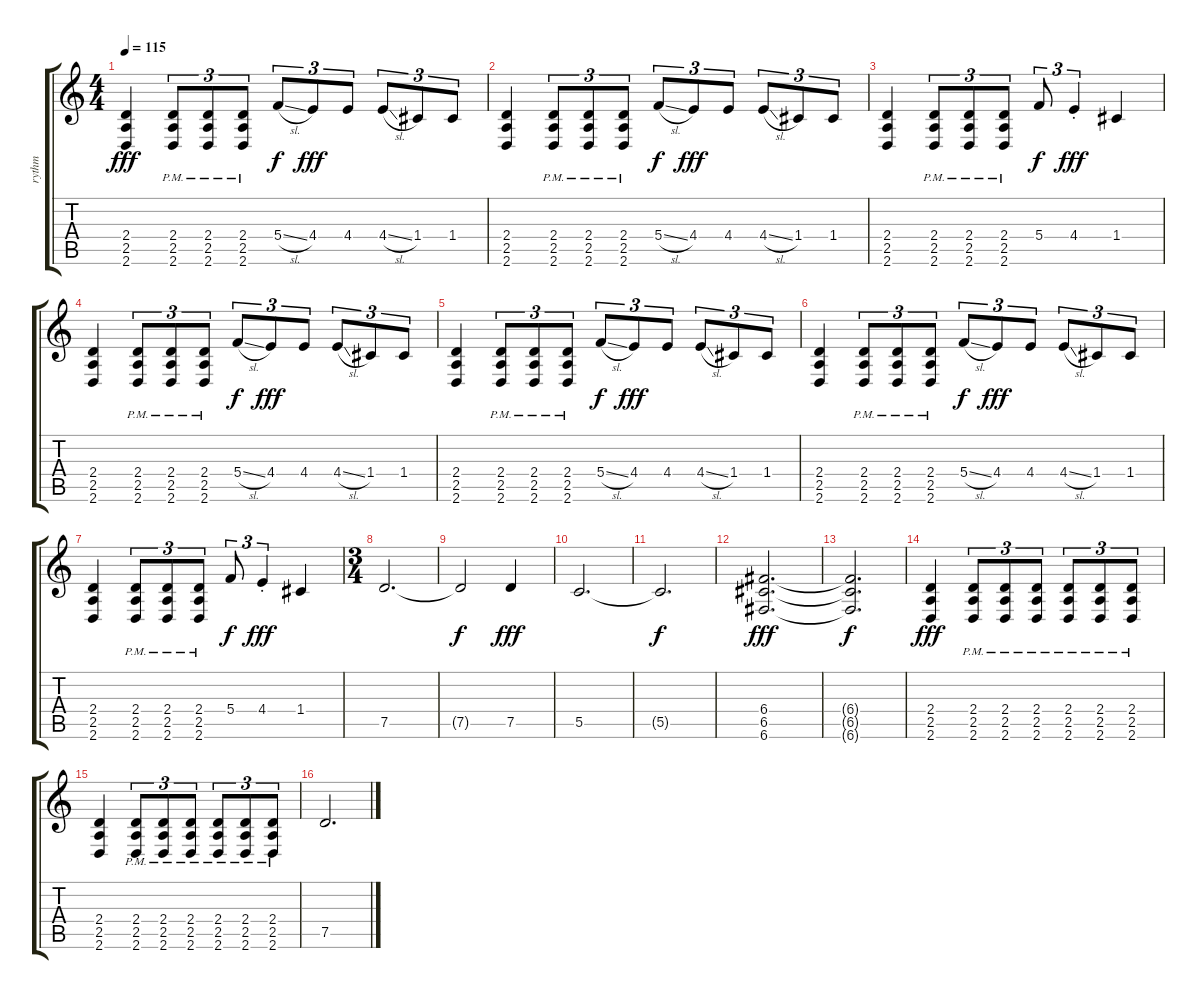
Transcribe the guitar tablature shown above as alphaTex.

\track ("rythm" "rythm") {instrument distortionguitar}
\staff {score tabs}
\tuning (D4 A3 F3 C3 G2 C2) {hide}
\ts (4 4)
\tempo 115
\clef g2
\ks c
(2.4 2.5 2.6).4{dy fff} (2.4{pm} 2.5{pm} 2.6{pm}).8{tu (3 2)} (2.4{pm} 2.5{pm} 2.6{pm}).8{tu (3 2)} (2.4{pm} 2.5{pm} 2.6{pm}).8{tu (3 2)} 5.4{sl}.8{tu (3 2) dy f} 4.4.8{tu (3 2) dy fff} 4.4.8{tu (3 2)} 4.4{sl}.8{tu (3 2)} 1.4.8{tu (3 2)} 1.4.8{tu (3 2)} |
(2.4 2.5 2.6).4 (2.4{pm} 2.5{pm} 2.6{pm}).8{tu (3 2)} (2.4{pm} 2.5{pm} 2.6{pm}).8{tu (3 2)} (2.4{pm} 2.5{pm} 2.6{pm}).8{tu (3 2)} 5.4{sl}.8{tu (3 2) dy f} 4.4.8{tu (3 2) dy fff} 4.4.8{tu (3 2)} 4.4{sl}.8{tu (3 2)} 1.4.8{tu (3 2)} 1.4.8{tu (3 2)} |
(2.4 2.5 2.6).4 (2.4{pm} 2.5{pm} 2.6{pm}).8{tu (3 2)} (2.4{pm} 2.5{pm} 2.6{pm}).8{tu (3 2)} (2.4{pm} 2.5{pm} 2.6{pm}).8{tu (3 2)} 5.4.8{tu (3 2) dy f} 4.4{st}.4{tu (3 2) dy fff} 1.4.4 |
(2.4 2.5 2.6).4 (2.4{pm} 2.5{pm} 2.6{pm}).8{tu (3 2)} (2.4{pm} 2.5{pm} 2.6{pm}).8{tu (3 2)} (2.4{pm} 2.5{pm} 2.6{pm}).8{tu (3 2)} 5.4{sl}.8{tu (3 2) dy f} 4.4.8{tu (3 2) dy fff} 4.4.8{tu (3 2)} 4.4{sl}.8{tu (3 2)} 1.4.8{tu (3 2)} 1.4.8{tu (3 2)} |
(2.4 2.5 2.6).4 (2.4{pm} 2.5{pm} 2.6{pm}).8{tu (3 2)} (2.4{pm} 2.5{pm} 2.6{pm}).8{tu (3 2)} (2.4{pm} 2.5{pm} 2.6{pm}).8{tu (3 2)} 5.4{sl}.8{tu (3 2) dy f} 4.4.8{tu (3 2) dy fff} 4.4.8{tu (3 2)} 4.4{sl}.8{tu (3 2)} 1.4.8{tu (3 2)} 1.4.8{tu (3 2)} |
(2.4 2.5 2.6).4 (2.4{pm} 2.5{pm} 2.6{pm}).8{tu (3 2)} (2.4{pm} 2.5{pm} 2.6{pm}).8{tu (3 2)} (2.4{pm} 2.5{pm} 2.6{pm}).8{tu (3 2)} 5.4{sl}.8{tu (3 2) dy f} 4.4.8{tu (3 2) dy fff} 4.4.8{tu (3 2)} 4.4{sl}.8{tu (3 2)} 1.4.8{tu (3 2)} 1.4.8{tu (3 2)} |
(2.4 2.5 2.6).4 (2.4{pm} 2.5{pm} 2.6{pm}).8{tu (3 2)} (2.4{pm} 2.5{pm} 2.6{pm}).8{tu (3 2)} (2.4{pm} 2.5{pm} 2.6{pm}).8{tu (3 2)} 5.4.8{tu (3 2) dy f} 4.4{st}.4{tu (3 2) dy fff} 1.4.4 |
\ts (3 4)
7.5.2{d} |
7.5{t}.2{dy f} 7.5.4{dy fff} |
5.5.2{d} |
5.5{t}.2{d dy f} |
(6.4 6.5 6.6).2{d dy fff} |
(6.4{t} 6.5{t} 6.6{t}).2{d dy f} |
(2.4 2.5 2.6).4{dy fff} (2.4{pm} 2.5{pm} 2.6{pm}).8{tu (3 2)} (2.4{pm} 2.5{pm} 2.6{pm}).8{tu (3 2)} (2.4{pm} 2.5{pm} 2.6{pm}).8{tu (3 2)} (2.4{pm} 2.5{pm} 2.6{pm}).8{tu (3 2)} (2.4{pm} 2.5{pm} 2.6{pm}).8{tu (3 2)} (2.4{pm} 2.5{pm} 2.6{pm}).8{tu (3 2)} |
(2.4 2.5 2.6).4 (2.4{pm} 2.5{pm} 2.6{pm}).8{tu (3 2)} (2.4{pm} 2.5{pm} 2.6{pm}).8{tu (3 2)} (2.4{pm} 2.5{pm} 2.6{pm}).8{tu (3 2)} (2.4{pm} 2.5{pm} 2.6{pm}).8{tu (3 2)} (2.4{pm} 2.5{pm} 2.6{pm}).8{tu (3 2)} (2.4{pm} 2.5{pm} 2.6{pm}).8{tu (3 2)} |
7.5.2{d}
